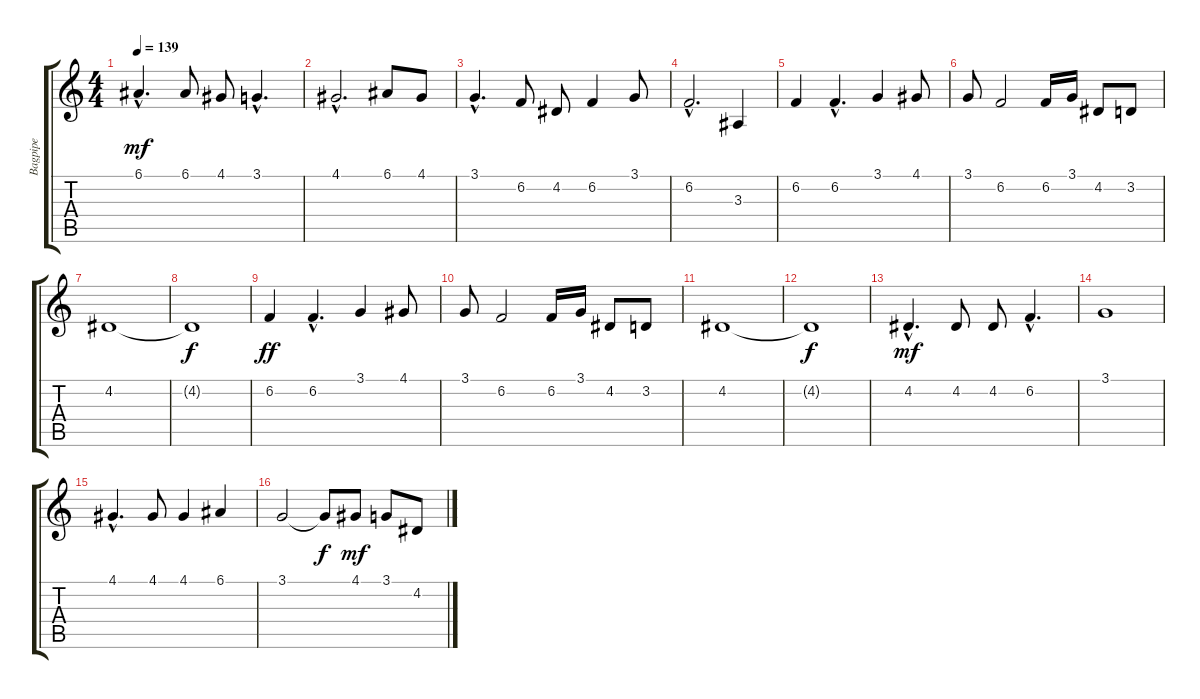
\track ("Bagpipe" "Bagpipe") {instrument bagpipe}
\staff {score tabs}
\tuning (E4 B3 G3 D3 A2 E2) {hide}
\ts (4 4)
\tempo 139
\clef g2
\ks c
6.1{hac}.4{d dy mf} 6.1.8 4.1.8 3.1{hac}.4{d} |
4.1{hac}.2{d} 6.1.8 4.1.8 |
3.1{hac}.4{d} 6.2.8 4.2.8 6.2.4 3.1.8 |
6.2{hac}.2{d} 3.3.4 |
6.2.4 6.2{hac}.4{d} 3.1.4 4.1.8 |
3.1.8 6.2.2 6.2.16 3.1.16 4.2.8 3.2.8 |
4.2.1 |
4.2{t}.1{dy f} |
6.2.4{dy ff} 6.2{hac}.4{d} 3.1.4 4.1.8 |
3.1.8 6.2.2 6.2.16 3.1.16 4.2.8 3.2.8 |
4.2.1 |
4.2{t}.1{dy f} |
4.2{hac}.4{d dy mf} 4.2.8 4.2.8 6.2{hac}.4{d} |
3.1.1 |
4.1{hac}.4{d} 4.1.8 4.1.4 6.1.4 |
3.1.2 3.1{t}.8{dy f} 4.1.8{dy mf} 3.1.8 4.2.8
